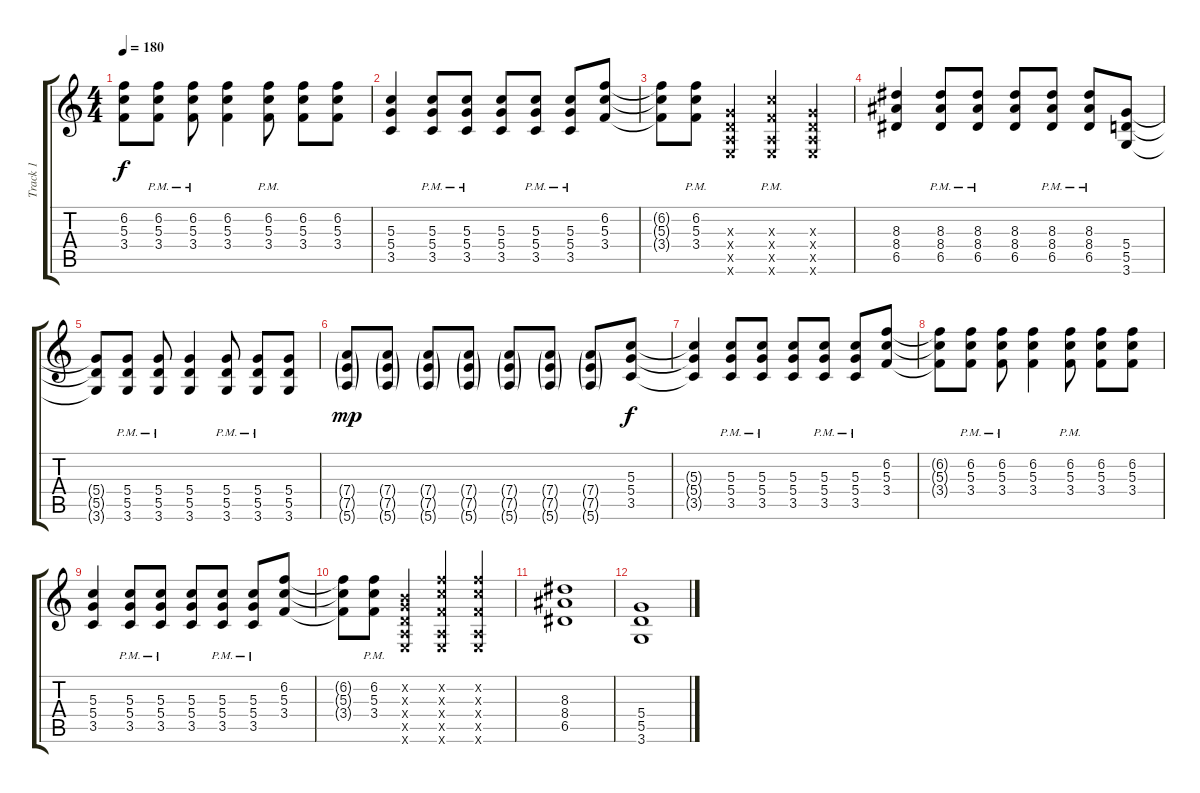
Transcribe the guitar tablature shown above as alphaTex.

\track ("Track 1" "Track 1") {instrument distortionguitar}
\staff {score tabs}
\tuning (E4 B3 G3 D3 A2 E2) {hide}
\ts (4 4)
\tempo 180
\clef g2
\ks c
(6.2{t} 5.3{t} 3.4{t}).8{dy f} (6.2{pm} 5.3{pm} 3.4{pm}).8 (6.2{pm} 5.3{pm} 3.4{pm}).8 (6.2 5.3 3.4).4 (6.2{pm} 5.3{pm} 3.4{pm}).8 (6.2 5.3 3.4).8 (6.2 5.3 3.4).8 |
(5.3 5.4 3.5).4 (5.3{pm} 5.4{pm} 3.5{pm}).8 (5.3{pm} 5.4{pm} 3.5{pm}).8 (5.3 5.4 3.5).8 (5.3{pm} 5.4{pm} 3.5{pm}).8 (5.3{pm} 5.4{pm} 3.5{pm}).8 (6.2 5.3 3.4).8 |
(6.2{t} 5.3{t} 3.4{t}).8 (6.2{pm} 5.3{pm} 3.4{pm}).8 (0.3{x} 0.4{x} 0.5{x} 0.6{x}).4 (5.3{pm x} 3.4{pm x} 0.5{x} 0.6{x}).4 (0.3{x} 0.4{x} 0.5{x} 0.6{x}).4 |
(8.3 8.4 6.5).4 (8.3{pm} 8.4{pm} 6.5{pm}).8 (8.3{pm} 8.4{pm} 6.5{pm}).8 (8.3 8.4 6.5).8 (8.3{pm} 8.4{pm} 6.5{pm}).8 (8.3{pm} 8.4{pm} 6.5{pm}).8 (5.4 5.5 3.6).8 |
(5.4{t} 5.5{t} 3.6{t}).8 (5.4{pm} 5.5{pm} 3.6{pm}).8 (5.4{pm} 5.5{pm} 3.6{pm}).8 (5.4 5.5 3.6).4 (5.4{pm} 5.5{pm} 3.6{pm}).8 (5.4{pm} 5.5{pm} 3.6{pm}).8 (5.4 5.5 3.6).8 |
(7.4{g} 7.5{g} 5.6{g}).8{dy mp} (7.4{g} 7.5{g} 5.6{g}).8 (7.4{g} 7.5{g} 5.6{g}).8 (7.4{g} 7.5{g} 5.6{g}).8 (7.4{g} 7.5{g} 5.6{g}).8 (7.4{g} 7.5{g} 5.6{g}).8 (7.4{g} 7.5{g} 5.6{g}).8 (5.3 5.4 3.5).8{dy f} |
(5.3{t} 5.4{t} 3.5{t}).4 (5.3{pm} 5.4{pm} 3.5{pm}).8 (5.3{pm} 5.4{pm} 3.5{pm}).8 (5.3 5.4 3.5).8 (5.3{pm} 5.4{pm} 3.5{pm}).8 (5.3{pm} 5.4{pm} 3.5{pm}).8 (6.2 5.3 3.4).8 |
(6.2{t} 5.3{t} 3.4{t}).8 (6.2{pm} 5.3{pm} 3.4{pm}).8 (6.2{pm} 5.3{pm} 3.4{pm}).8 (6.2 5.3 3.4).4 (6.2{pm} 5.3{pm} 3.4{pm}).8 (6.2 5.3 3.4).8 (6.2 5.3 3.4).8 |
(5.3 5.4 3.5).4 (5.3{pm} 5.4{pm} 3.5{pm}).8 (5.3{pm} 5.4{pm} 3.5{pm}).8 (5.3 5.4 3.5).8 (5.3{pm} 5.4{pm} 3.5{pm}).8 (5.3{pm} 5.4{pm} 3.5{pm}).8 (6.2 5.3 3.4).8 |
(6.2{t} 5.3{t} 3.4{t}).8 (6.2{pm} 5.3{pm} 3.4{pm}).8 (0.2{x} 0.3{x} 0.4{x} 0.5{x} 0.6{x}).4 (6.2{x} 5.3{x} 3.4{x} 0.5{x} 0.6{x}).4 (6.2{x} 5.3{x} 3.4{x} 0.5{x} 0.6{x}).4 |
(8.3 8.4 6.5).1 |
(5.4 5.5 3.6).1
